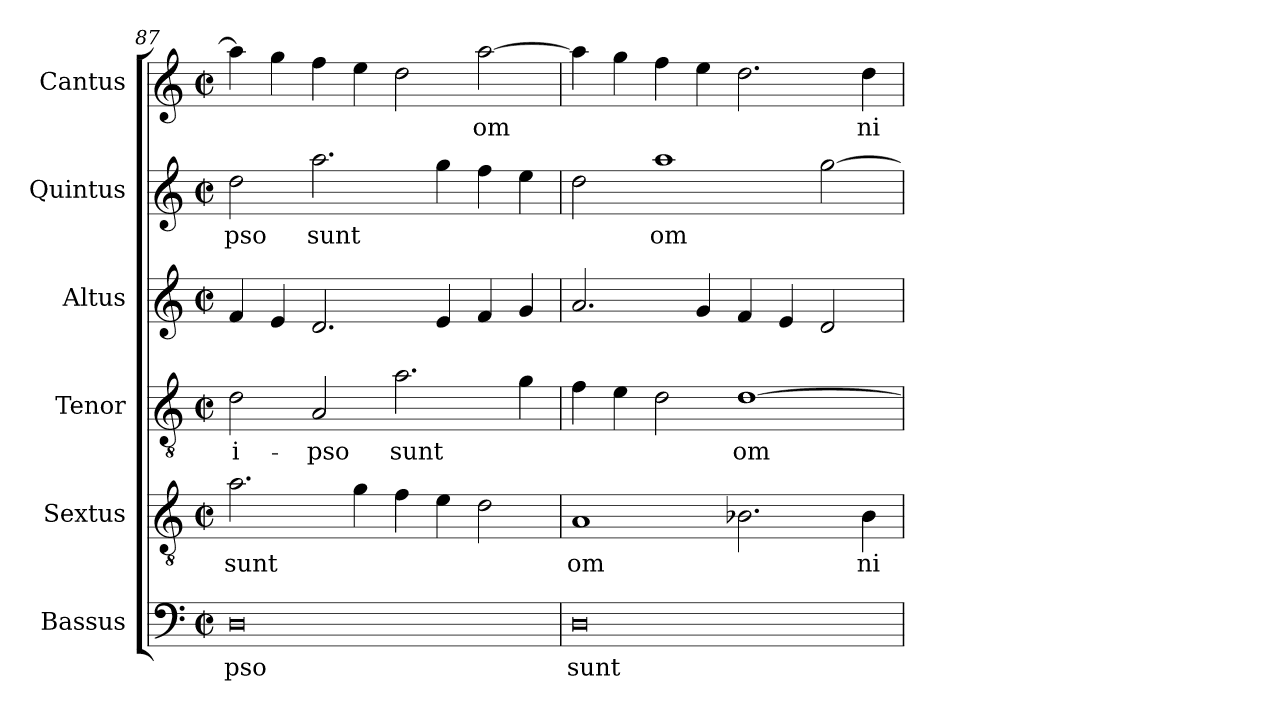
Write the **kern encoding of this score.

**kern	**text	**kern	**text	**kern	**text	**kern	**text	**kern	**text	**kern	**text
*part6	*part6	*part5	*part5	*part4	*part4	*part3	*part3	*part2	*part2	*part1	*part1
*staff6	*staff6	*staff5	*staff5	*staff4	*staff4	*staff3	*staff3	*staff2	*staff2	*staff1	*staff1
*I"Bassus	*	*I"Sextus	*	*I"Tenor	*	*I"Altus	*	*I"Quintus	*	*I"Cantus	*
*clefF4	*	*clefGv2	*	*clefGv2	*	*clefG2	*	*clefG2	*	*clefG2	*
*k[]	*	*k[]	*	*k[]	*	*k[]	*	*k[]	*	*k[]	*
*C:	*	*C:	*	*C:	*	*C:	*	*C:	*	*C:	*
*M2/2	*	*M2/2	*	*M2/2	*	*M2/2	*	*M2/2	*	*M2/2	*
*met(c|)	*	*met(c|)	*	*met(c|)	*	*met(c|)	*	*met(c|)	*	*met(c|)	*
=87	=87	=87	=87	=87	=87	=87	=87	=87	=87	=87	=87
!	!LO:LY:b:cj	!	!LO:LY:b:cj	!	!LO:LY:b:cj	!	!LO:LY:b:cj	!	!LO:LY:b:cj	!	!LO:LY:b:cj
0D	pso	2.a\	sunt	2d\	i-	4f/	.	2dd\	pso	4aa\]	.
!	!	!	!	!	!	!	!LO:LY:b:cj	!	!	!	!LO:LY:b:cj
.	.	.	.	.	.	4e/	.	.	.	4gg\	.
!	!	!	!	!	!LO:LY:b:cj	!	!LO:LY:b:cj	!	!LO:LY:b:cj	!	!LO:LY:b:cj
.	.	.	.	2A/	-pso	2.d/	.	2.aa\	sunt	4ff\	.
!	!	!	!LO:LY:b:cj	!	!	!	!	!	!	!	!LO:LY:b:cj
.	.	4g\	.	.	.	.	.	.	.	4ee\	.
!	!	!	!LO:LY:b:cj	!	!LO:LY:b:cj	!	!	!	!	!	!LO:LY:b:cj
.	.	4f\	.	2.a\	sunt	.	.	.	.	2dd\	.
!	!	!	!LO:LY:b:cj	!	!	!	!LO:LY:b:cj	!	!LO:LY:b:cj	!	!
.	.	4e\	.	.	.	4e/	.	4gg\	.	.	.
!	!	!	!LO:LY:b:cj	!	!	!	!LO:LY:b:cj	!	!LO:LY:b:cj	!	!LO:LY:b:cj
.	.	2d\	.	.	.	4f/	.	4ff\	.	[>2aa\	om
!	!	!	!	!	!LO:LY:b:cj	!	!LO:LY:b:cj	!	!LO:LY:b:cj	!	!
.	.	.	.	4g\	.	4g/	.	4ee\	.	.	.
=88	=88	=88	=88	=88	=88	=88	=88	=88	=88	=88	=88
!	!LO:LY:b:cj	!	!LO:LY:b:cj	!	!LO:LY:b:cj	!	!LO:LY:b:cj	!	!LO:LY:b:cj	!	!LO:LY:b:cj
0D	sunt	1A	om	4f\	.	2.a/	.	2dd\	.	4aa\]	.
!	!	!	!	!	!LO:LY:b:cj	!	!	!	!	!	!LO:LY:b:cj
.	.	.	.	4e\	.	.	.	.	.	4gg\	.
!	!	!	!	!	!LO:LY:b:cj	!	!	!	!LO:LY:b:cj	!	!LO:LY:b:cj
.	.	.	.	2d\	.	.	.	1aa	om	4ff\	.
!	!	!	!	!	!	!	!LO:LY:b:cj	!	!	!	!LO:LY:b:cj
.	.	.	.	.	.	4g/	.	.	.	4ee\	.
!	!	!	!LO:LY:b:cj	!	!LO:LY:b:cj	!	!LO:LY:b:cj	!	!	!	!LO:LY:b:cj
.	.	2.B-X\	.	[>1d	om-	4f/	.	.	.	2.dd\	.
!	!	!	!	!	!	!	!LO:LY:b:cj	!	!	!	!
.	.	.	.	.	.	4e/	.	.	.	.	.
!	!	!	!	!	!	!	!LO:LY:b:cj	!	!LO:LY:b:cj	!	!
.	.	.	.	.	.	2d/	.	[>2gg\	.	.	.
!	!	!	!LO:LY:b:cj	!	!	!	!	!	!	!	!LO:LY:b:cj
.	.	4B-\	ni	.	.	.	.	.	.	4dd\	ni
=	=	=	=	=	=	=	=	=	=	=	=
*-	*-	*-	*-	*-	*-	*-	*-	*-	*-	*-	*-
